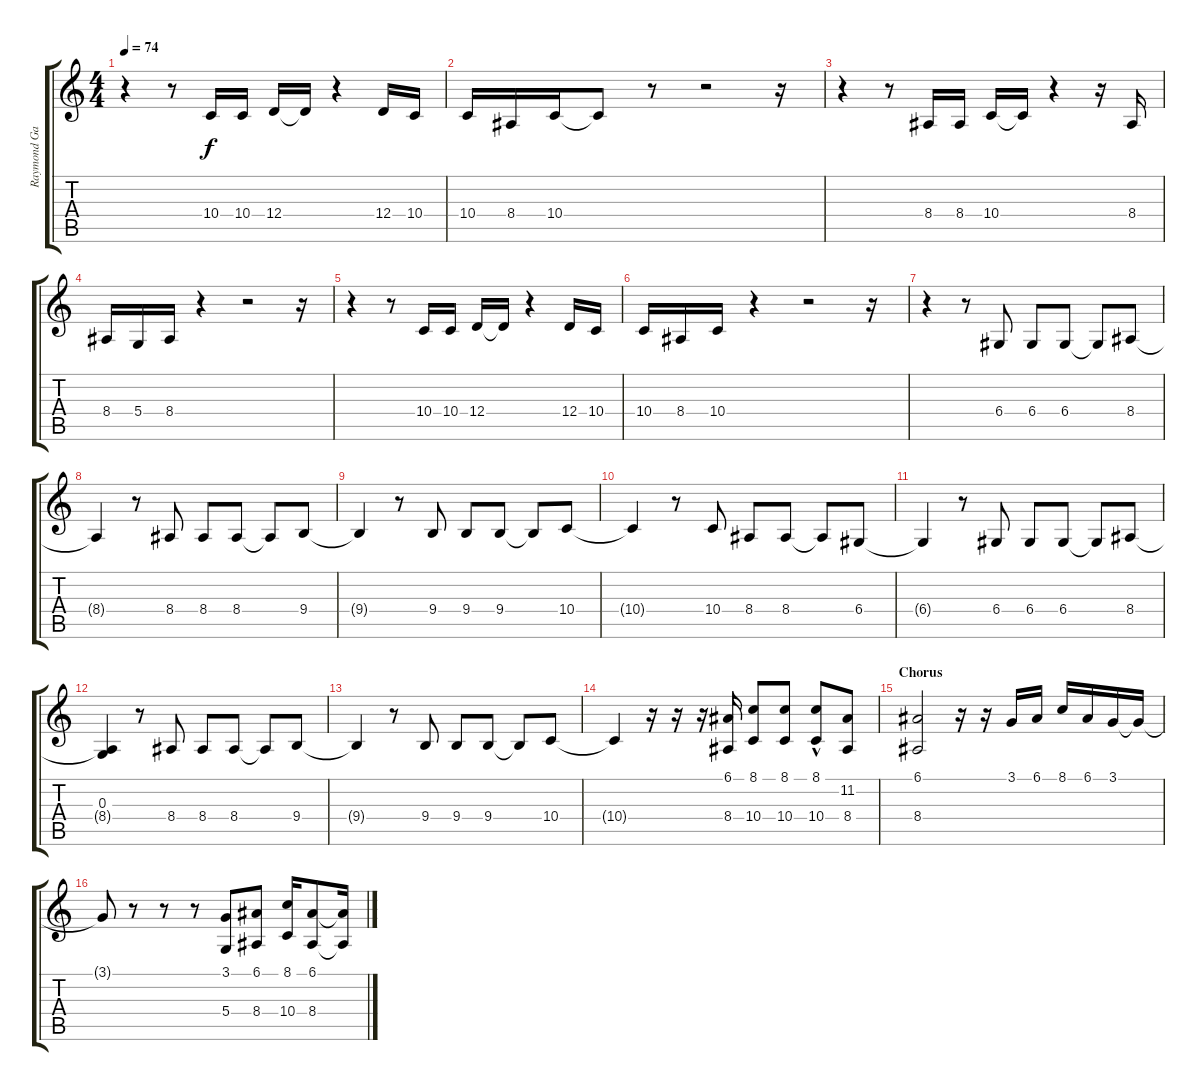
\track ("Raymond Garvey" "Raymond Ga") {instrument synthbrass2}
\staff {score tabs}
\tuning (E4 B3 G3 D3 A2 E2) {hide}
\ts (4 4)
\tempo 74
\clef g2
\ks c
r.4{dy f} r.8 10.4.16 10.4.16 12.4.16 12.4{t}.16 r.4 12.4.16 10.4.16 |
10.4.16 8.4.16 10.4.16 10.4{t}.8 r.8 r.2 r.16 |
r.4 r.8 8.4.16 8.4.16 10.4.16 10.4{t}.16 r.4 r.16 8.4.16 |
8.4.16 5.4.16 8.4.16 r.4 r.2 r.16 |
r.4 r.8 10.4.16 10.4.16 12.4.16 12.4{t}.16 r.4 12.4.16 10.4.16 |
10.4.16 8.4.16 10.4.16 r.4 r.2 r.16 |
r.4 r.8 6.4.8 6.4.8 6.4.8 6.4{t}.8 8.4.8 |
8.4{t}.4 r.8 8.4.8 8.4.8 8.4.8 8.4{t}.8 9.4.8 |
9.4{t}.4 r.8 9.4.8 9.4.8 9.4.8 9.4{t}.8 10.4.8 |
10.4{t}.4 r.8 10.4.8 8.4.8 8.4.8 8.4{t}.8 6.4.8 |
6.4{t}.4 r.8 6.4.8 6.4.8 6.4.8 6.4{t}.8 8.4.8 |
(0.3 8.4{t}).4 r.8 8.4.8 8.4.8 8.4.8 8.4{t}.8 9.4.8 |
9.4{t}.4 r.8 9.4.8 9.4.8 9.4.8 9.4{t}.8 10.4.8 |
10.4{t}.4 r.16 r.16 r.16 (6.1 8.4).16 (8.1 10.4).8 (8.1 10.4).8 (8.1 10.4{hac}).8 (11.2 8.4).8 |
\section ("" "Chorus")
(6.1 8.4).2 r.16 r.16 3.1.16 6.1.16 8.1.16 6.1.16 3.1.16 3.1{t}.16 |
3.1{t}.8 r.8 r.8 r.8 (3.1 5.4).8 (6.1 8.4).8 (8.1 10.4).16 (6.1 8.4).8 (6.1{t} 8.4{t}).16
